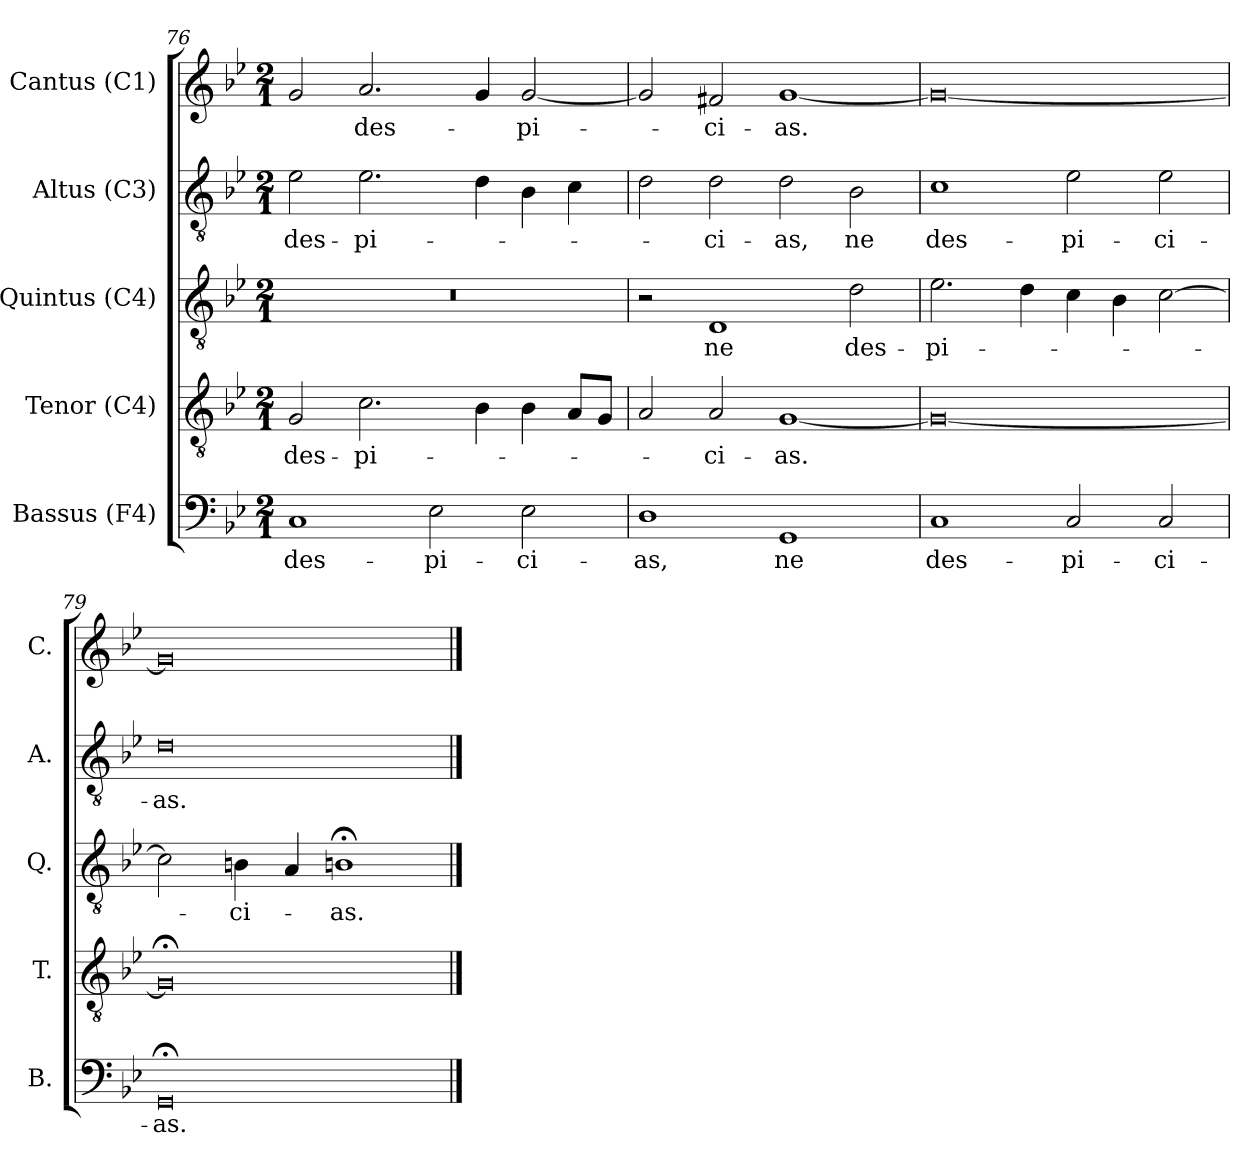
**kern	**text	**kern	**text	**kern	**text	**kern	**text	**kern	**text
*part5	*part5	*part4	*part4	*part3	*part3	*part2	*part2	*part1	*part1
*staff5	*staff5	*staff4	*staff4	*staff3	*staff3	*staff2	*staff2	*staff1	*staff1
*I"Bassus (F4)	*	*I"Tenor (C4)	*	*I"Quintus (C4)	*	*I"Altus (C3)	*	*I"Cantus (C1)	*
*I'B.	*	*I'T.	*	*I'Q.	*	*I'A.	*	*I'C.	*
*clefF4	*	*clefGv2	*	*clefGv2	*	*clefGv2	*	*clefG2	*
*	*	*	*	*ITrd7c12	*	*ITrd7c12	*	*	*
*k[b-e-]	*	*k[b-e-]	*	*k[b-e-]	*	*k[b-e-]	*	*k[b-e-]	*
*B-:	*	*B-:	*	*B-:	*	*B-:	*	*B-:	*
*M2/1	*	*M2/1	*	*M2/1	*	*M2/1	*	*M2/1	*
=76	=76	=76	=76	=76	=76	=76	=76	=76	=76
!	!LO:LY:b:color=#000000	!	!	!	!	!	!	!	!
!	!	!	!LO:LY:b:color=#000000	!LO:N:vis=1	!	!	!	!	!
!	!	!	!	!	!	!	!LO:LY:b:color=#000000	!	!
1Ci	des-	2Gi/	des-	0r	.	2E-i\	des-	2gi/	.
!	!	!	!LO:LY:b:color=#000000	!	!	!	!	!	!
!	!	!	!	!	!	!	!LO:LY:b:color=#000000	!	!
!	!	!	!	!	!	!	!	!	!LO:LY:b:color=#000000
.	.	2.ci\	-pi-	.	.	2.E-i\	-pi-	2.ai/	des-
!	!LO:LY:b:color=#000000	!	!	!	!	!	!	!	!
2E-i\	-pi-	.	.	.	.	.	.	.	.
.	.	4B-i\	.	.	.	4Di\	.	4gi/	.
!	!LO:LY:b:color=#000000	!	!	!	!	!	!	!	!
!	!	!	!	!	!	!	!	!	!LO:LY:b:color=#000000
2E-i\	-ci-	4B-i\	.	.	.	4BB-i\	.	[2gi/	-pi-
.	.	8Ai/L	.	.	.	4Ci\	.	.	.
.	.	8Gi/J	.	.	.	.	.	.	.
=77	=77	=77	=77	=77	=77	=77	=77	=77	=77
!	!LO:LY:b:color=#000000	!	!	!	!	!	!	!	!
1Di	-as,	2Ai/	.	2r	.	2Di\	.	2gi/]	.
!	!	!	!LO:LY:b:color=#000000	!	!	!	!	!	!
!	!	!	!	!	!LO:LY:b:color=#000000	!	!	!	!
!	!	!	!	!	!	!	!LO:LY:b:color=#000000	!	!
!	!	!	!	!	!	!	!	!	!LO:LY:b:color=#000000
.	.	2Ai/	-ci-	1DDi	ne	2Di\	-ci-	2f#Xi/	-ci-
!	!LO:LY:b:color=#000000	!	!	!	!	!	!	!	!
!	!	!	!LO:LY:b:color=#000000	!	!	!	!	!	!
!	!	!	!	!	!	!	!LO:LY:b:color=#000000	!	!
!	!	!	!	!	!	!	!	!	!LO:LY:b:color=#000000
1GGi	ne	[1Gi	-as.	.	.	2Di\	-as,	[1gi	-as.
!	!	!	!	!	!LO:LY:b:color=#000000	!	!	!	!
!	!	!	!	!	!	!	!LO:LY:b:color=#000000	!	!
.	.	.	.	2Di\	des-	2BB-i\	ne	.	.
=78	=78	=78	=78	=78	=78	=78	=78	=78	=78
!	!LO:LY:b:color=#000000	!	!	!	!	!	!	!	!
!	!	!	!	!	!LO:LY:b:color=#000000	!	!	!	!
!	!	!	!	!	!	!	!LO:LY:b:color=#000000	!	!
1Ci	des-	0Gi_	.	2.E-i\	-pi-	1Ci	des-	0gi_	.
.	.	.	.	4Di\	.	.	.	.	.
!	!LO:LY:b:color=#000000	!	!	!	!	!	!	!	!
!	!	!	!	!	!	!	!LO:LY:b:color=#000000	!	!
2Ci/	-pi-	.	.	4Ci\	.	2E-i\	-pi-	.	.
.	.	.	.	4BB-i\	.	.	.	.	.
!	!LO:LY:b:color=#000000	!	!	!	!	!	!	!	!
!	!	!	!	!	!	!	!LO:LY:b:color=#000000	!	!
2Ci/	-ci-	.	.	[2Ci\	.	2E-i\	-ci-	.	.
=79	=79	=79	=79	=79	=79	=79	=79	=79	=79
!	!LO:LY:b:color=#000000	!	!	!	!	!	!	!	!
!	!	!	!	!	!	!	!LO:LY:b:color=#000000	!	!
0GG;i	-as.	0G;i]	.	2Ci\]	.	0Di	-as.	0gi]	.
!	!	!	!	!	!LO:LY:b:color=#000000	!	!	!	!
.	.	.	.	4BBi\	-ci-	.	.	.	.
.	.	.	.	4AAi/	.	.	.	.	.
!	!	!	!	!	!LO:LY:b:color=#000000	!	!	!	!
.	.	.	.	1BBn;i	-as.	.	.	.	.
==	==	==	==	==	==	==	==	==	==
*-	*-	*-	*-	*-	*-	*-	*-	*-	*-
